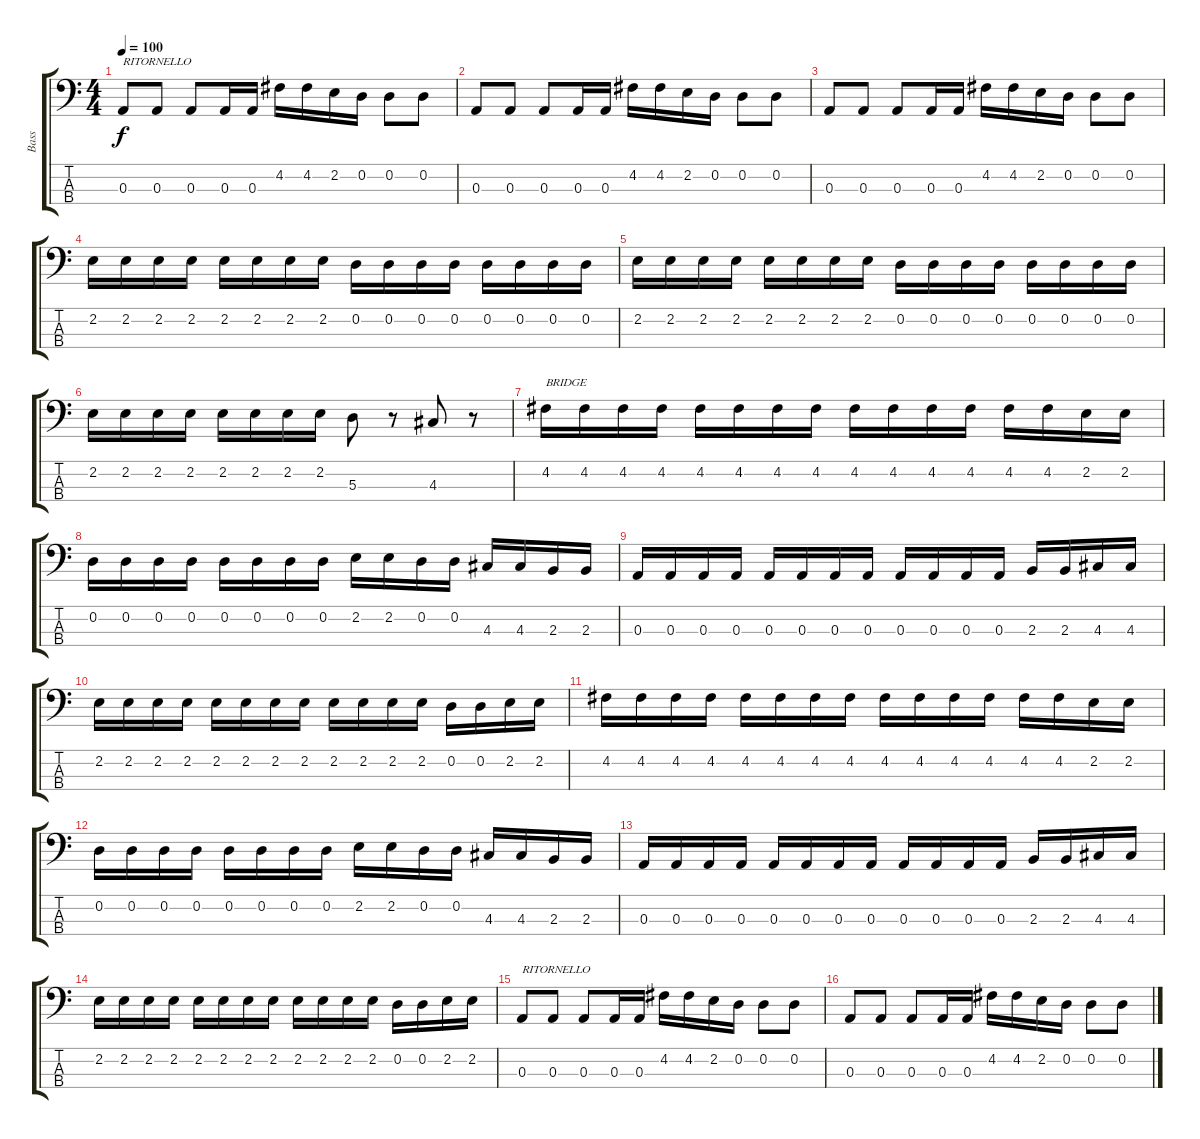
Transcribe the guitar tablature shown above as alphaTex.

\track ("Bass" "Bass") {instrument electricbasspick}
\staff {score tabs}
\tuning (G2 D2 A1 E1) {hide}
\ts (4 4)
\tempo 100
\clef f4
\ks c
0.3.8{txt "RITORNELLO" dy f} 0.3.8 0.3.8 0.3.16 0.3.16 4.2.16 4.2.16 2.2.16 0.2.16 0.2.8 0.2.8 |
0.3.8 0.3.8 0.3.8 0.3.16 0.3.16 4.2.16 4.2.16 2.2.16 0.2.16 0.2.8 0.2.8 |
0.3.8 0.3.8 0.3.8 0.3.16 0.3.16 4.2.16 4.2.16 2.2.16 0.2.16 0.2.8 0.2.8 |
2.2.16 2.2.16 2.2.16 2.2.16 2.2.16 2.2.16 2.2.16 2.2.16 0.2.16 0.2.16 0.2.16 0.2.16 0.2.16 0.2.16 0.2.16 0.2.16 |
2.2.16 2.2.16 2.2.16 2.2.16 2.2.16 2.2.16 2.2.16 2.2.16 0.2.16 0.2.16 0.2.16 0.2.16 0.2.16 0.2.16 0.2.16 0.2.16 |
2.2.16 2.2.16 2.2.16 2.2.16 2.2.16 2.2.16 2.2.16 2.2.16 5.3.8 r.8 4.3.8 r.8 |
4.2.16{txt "BRIDGE"} 4.2.16 4.2.16 4.2.16 4.2.16 4.2.16 4.2.16 4.2.16 4.2.16 4.2.16 4.2.16 4.2.16 4.2.16 4.2.16 2.2.16 2.2.16 |
0.2.16 0.2.16 0.2.16 0.2.16 0.2.16 0.2.16 0.2.16 0.2.16 2.2.16 2.2.16 0.2.16 0.2.16 4.3.16 4.3.16 2.3.16 2.3.16 |
0.3.16 0.3.16 0.3.16 0.3.16 0.3.16 0.3.16 0.3.16 0.3.16 0.3.16 0.3.16 0.3.16 0.3.16 2.3.16 2.3.16 4.3.16 4.3.16 |
2.2.16 2.2.16 2.2.16 2.2.16 2.2.16 2.2.16 2.2.16 2.2.16 2.2.16 2.2.16 2.2.16 2.2.16 0.2.16 0.2.16 2.2.16 2.2.16 |
4.2.16 4.2.16 4.2.16 4.2.16 4.2.16 4.2.16 4.2.16 4.2.16 4.2.16 4.2.16 4.2.16 4.2.16 4.2.16 4.2.16 2.2.16 2.2.16 |
0.2.16 0.2.16 0.2.16 0.2.16 0.2.16 0.2.16 0.2.16 0.2.16 2.2.16 2.2.16 0.2.16 0.2.16 4.3.16 4.3.16 2.3.16 2.3.16 |
0.3.16 0.3.16 0.3.16 0.3.16 0.3.16 0.3.16 0.3.16 0.3.16 0.3.16 0.3.16 0.3.16 0.3.16 2.3.16 2.3.16 4.3.16 4.3.16 |
2.2.16 2.2.16 2.2.16 2.2.16 2.2.16 2.2.16 2.2.16 2.2.16 2.2.16 2.2.16 2.2.16 2.2.16 0.2.16 0.2.16 2.2.16 2.2.16 |
0.3.8{txt "RITORNELLO"} 0.3.8 0.3.8 0.3.16 0.3.16 4.2.16 4.2.16 2.2.16 0.2.16 0.2.8 0.2.8 |
0.3.8 0.3.8 0.3.8 0.3.16 0.3.16 4.2.16 4.2.16 2.2.16 0.2.16 0.2.8 0.2.8
